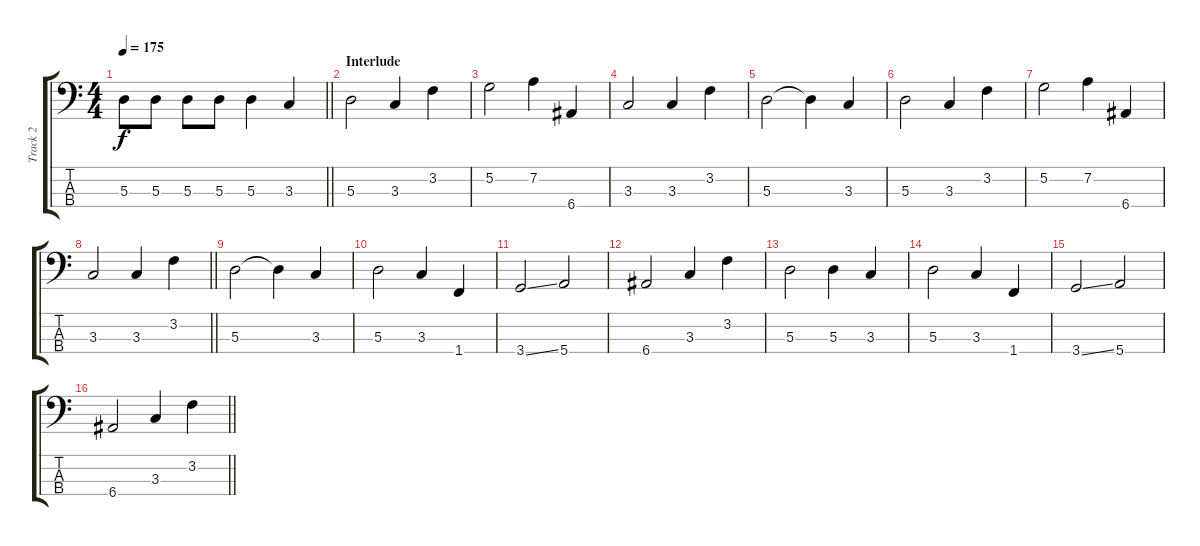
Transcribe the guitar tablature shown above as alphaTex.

\track ("Track 2" "Track 2") {instrument electricbassfinger}
\staff {score tabs}
\tuning (G2 D2 A1 E1) {hide}
\ts (4 4)
\tempo 175
\clef f4
\barLineRight lightlight
\ks c
5.3.8{dy f} 5.3.8 5.3.8 5.3.8 5.3.4 3.3.4 |
\section ("" "Interlude")
5.3.2 3.3.4 3.2.4 |
5.2.2 7.2.4 6.4.4 |
3.3.2 3.3.4 3.2.4 |
5.3.2 5.3{t}.4 3.3.4 |
5.3.2 3.3.4 3.2.4 |
5.2.2 7.2.4 6.4.4 |
\barLineRight lightlight
3.3.2 3.3.4 3.2.4 |
\section ("" "")
5.3.2 5.3{t}.4 3.3.4 |
5.3.2 3.3.4 1.4.4 |
3.4{ss}.2 5.4.2 |
6.4.2 3.3.4 3.2.4 |
5.3.2 5.3.4 3.3.4 |
5.3.2 3.3.4 1.4.4 |
3.4{ss}.2 5.4.2 |
\barLineRight lightlight
6.4.2 3.3.4 3.2.4
